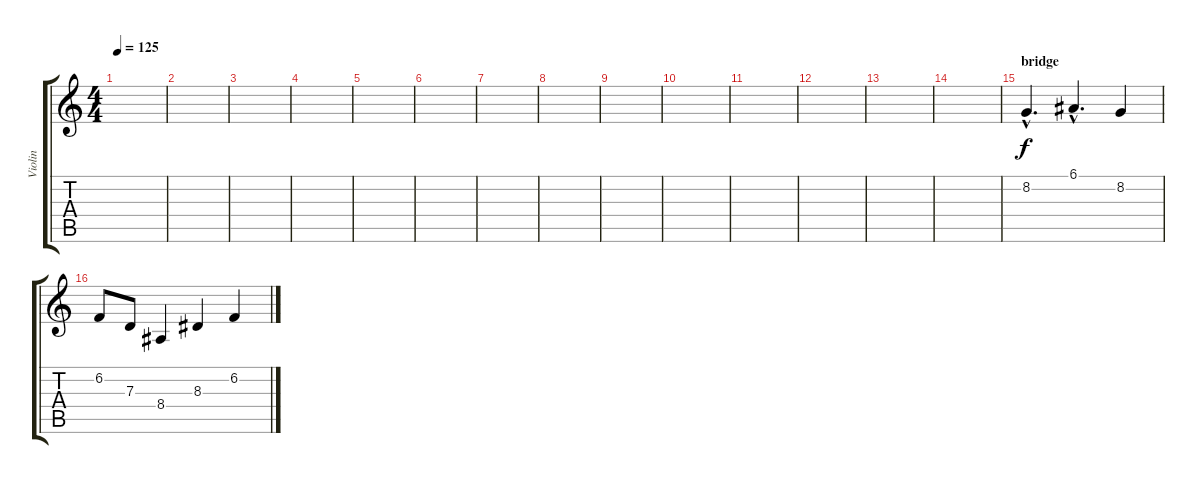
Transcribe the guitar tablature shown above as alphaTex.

\track ("Violin" "Violin") {instrument cello}
\staff {score tabs}
\tuning (E4 B3 G3 D3 A2 E2) {hide}
\ts (4 4)
\tempo 125
\clef g2
\ks c
|
|
|
|
|
|
|
|
|
|
|
|
|
|
\section ("" "bridge")
8.2{hac}.4{d volume 16} 6.1{hac}.4{d} 8.2.4 |
6.2.8 7.3.8 8.4.4 8.3.4 6.2.4
